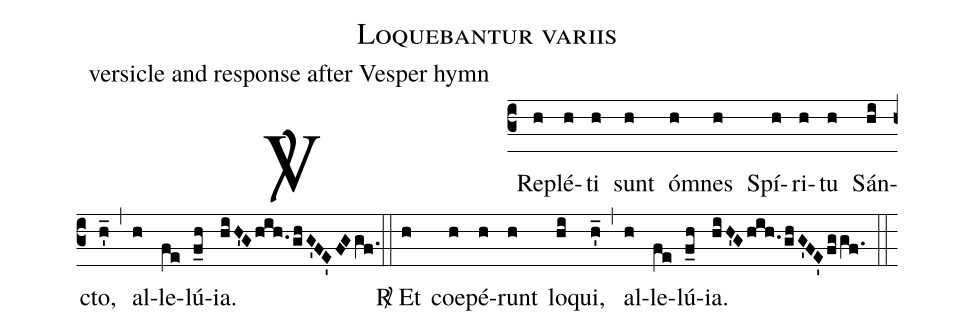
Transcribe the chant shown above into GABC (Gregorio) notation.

name: Loquebantur variis;
office-part: versicle and response after Vesper hymn Veni Creator Spiritus;
def-m1:\ifx\vrlinebreak\undefined\else;
def-m2:\fi;
%%
% The syntax in this part is called gabc. Please refer to http://home.gna.org/gregorio/gabc/#basis

(c3)<sp>V/</sp>~Re(h)plé(h)ti(h) sunt(h) óm(h)nes(h) Spí(h)ri(h)tu(h) Sán(hi)cto,(h'_) (,) al(h)le(fe)lú(f_h)ia.(hi/H'G/hih./gh/G'FE'/FG/gf.) (::[em1]Z[em2])
<sp>R/</sp>~Et(h) coe(h)pé(h)runt(h) lo(hi)qui,(h'_) (,) al(h)le(fe)lú(f_h)ia.(hi/H'G/hih./gh/G'FE'/fg/gf.) (::)
